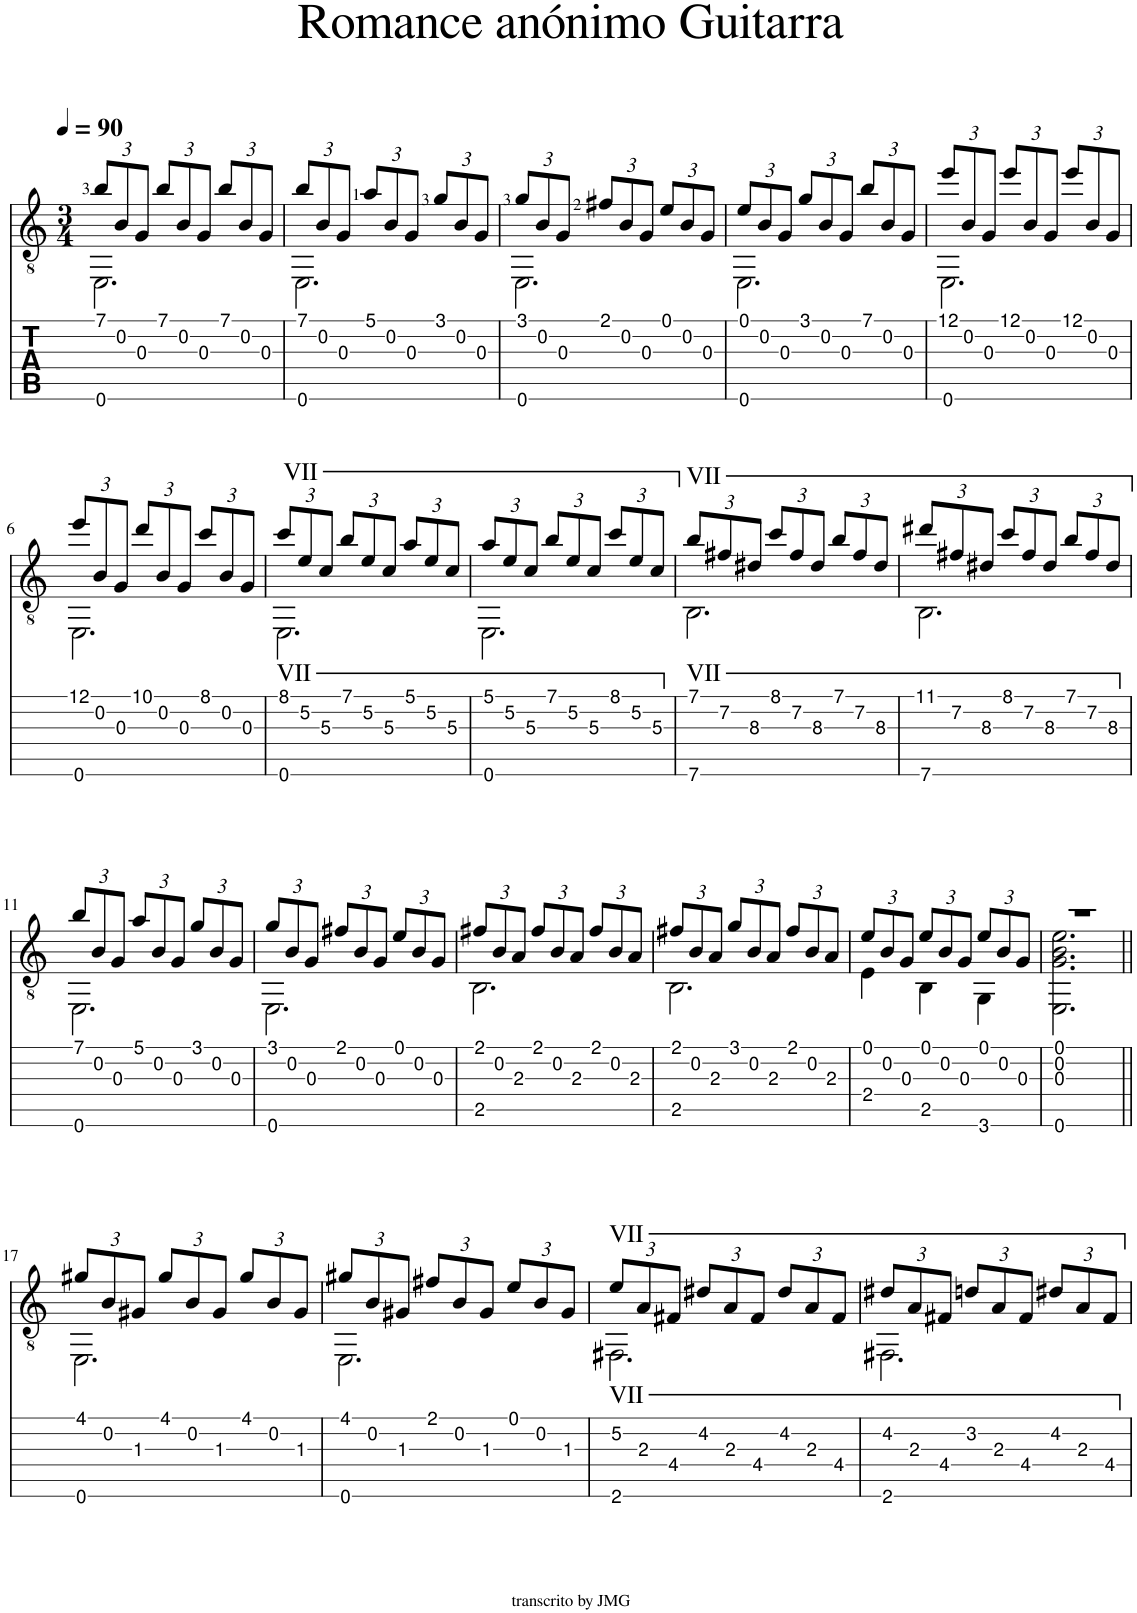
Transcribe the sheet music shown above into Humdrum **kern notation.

**kern	**kern
*part1	*part1
*staff2	*staff1
*I"Guitarra clásica	*
*I'Guit.	*
*stria6	*
*	*clefGv2
*k[]	*k[]
*M3/4	*M3/4
*MM90	*MM90
*Xbrackettup	*Xbrackettup
=1	=1
*^	*^
12bL	2.EE	12b/L	2.EE\
12B	.	12B/	.
12GJ	.	12G/J	.
12bL	.	12b/L	.
12B	.	12B/	.
12GJ	.	12G/J	.
12bL	.	12b/L	.
12B	.	12B/	.
12GJ	.	12G/J	.
=2	=2	=2	=2
12bL	2.EE	12b/L	2.EE\
12B	.	12B/	.
12GJ	.	12G/J	.
12aL	.	12a/L	.
12B	.	12B/	.
12GJ	.	12G/J	.
12gL	.	12g/L	.
12B	.	12B/	.
12GJ	.	12G/J	.
=3	=3	=3	=3
12gL	2.EE	12g/L	2.EE\
12B	.	12B/	.
12GJ	.	12G/J	.
12f#L	.	12f#X/L	.
12B	.	12B/	.
12GJ	.	12G/J	.
12eL	.	12e/L	.
12B	.	12B/	.
12GJ	.	12G/J	.
=4	=4	=4	=4
12eL	2.EE	12e/L	2.EE\
12B	.	12B/	.
12GJ	.	12G/J	.
12gL	.	12g/L	.
12B	.	12B/	.
12GJ	.	12G/J	.
12bL	.	12b/L	.
12B	.	12B/	.
12GJ	.	12G/J	.
=5	=5	=5	=5
12eeL	2.EE	12ee/L	2.EE\
12B	.	12B/	.
12GJ	.	12G/J	.
12eeL	.	12ee/L	.
12B	.	12B/	.
12GJ	.	12G/J	.
12eeL	.	12ee/L	.
12B	.	12B/	.
12GJ	.	12G/J	.
!!LO:LB:g=z	!!
=6	=6	=6	=6
12eeL	2.EE	12ee/L	2.EE\
12B	.	12B/	.
12GJ	.	12G/J	.
12ddL	.	12dd/L	.
12B	.	12B/	.
12GJ	.	12G/J	.
12ccL	.	12cc/L	.
12B	.	12B/	.
12GJ	.	12G/J	.
=7	=7	=7	=7
!	!	!LO:TX:a:t=VII	!
!LO:TX:a:t=VII	!	!	!
12ccL	2.EE	12cc/L	2.EE\
12e	.	12e/	.
12cJ	.	12c/J	.
12bL	.	12b/L	.
12e	.	12e/	.
12cJ	.	12c/J	.
12aL	.	12a/L	.
12e	.	12e/	.
12cJ	.	12c/J	.
=8	=8	=8	=8
12aL	2.EE	12a/L	2.EE\
12e	.	12e/	.
12cJ	.	12c/J	.
12bL	.	12b/L	.
12e	.	12e/	.
12cJ	.	12c/J	.
12ccL	.	12cc/L	.
12e	.	12e/	.
12cJ	.	12c/J	.
=9	=9	=9	=9
!	!	!LO:TX:a:t=VII	!
!LO:TX:a:t=VII	!	!	!
12bL	2.BB	12b/L	2.BB\
12f#	.	12f#X/	.
12d#J	.	12d#X/J	.
12ccL	.	12cc/L	.
12f#	.	12f#/	.
12d#J	.	12d#/J	.
12bL	.	12b/L	.
12f#	.	12f#/	.
12d#J	.	12d#/J	.
=10	=10	=10	=10
12dd#L	2.BB	12dd#X/L	2.BB\
12f#	.	12f#X/	.
12d#J	.	12d#X/J	.
12ccL	.	12cc/L	.
12f#	.	12f#/	.
12d#J	.	12d#/J	.
12bL	.	12b/L	.
12f#	.	12f#/	.
12d#J	.	12d#/J	.
!!LO:LB:g=z	!!
=11	=11	=11	=11
12bL	2.EE	12b/L	2.EE\
12B	.	12B/	.
12GJ	.	12G/J	.
12aL	.	12a/L	.
12B	.	12B/	.
12GJ	.	12G/J	.
12gL	.	12g/L	.
12B	.	12B/	.
12GJ	.	12G/J	.
=12	=12	=12	=12
12gL	2.EE	12g/L	2.EE\
12B	.	12B/	.
12GJ	.	12G/J	.
12f#XL	.	12f#X/L	.
12B	.	12B/	.
12GJ	.	12G/J	.
12eL	.	12e/L	.
12B	.	12B/	.
12GJ	.	12G/J	.
=13	=13	=13	=13
12f#L	2.BB	12f#X/L	2.BB\
12B	.	12B/	.
12AJ	.	12A/J	.
12f#L	.	12f#/L	.
12B	.	12B/	.
12AJ	.	12A/J	.
12f#L	.	12f#/L	.
12B	.	12B/	.
12AJ	.	12A/J	.
=14	=14	=14	=14
12f#L	2.BB	12f#X/L	2.BB\
12B	.	12B/	.
12AJ	.	12A/J	.
12gL	.	12g/L	.
12B	.	12B/	.
12AJ	.	12A/J	.
12f#L	.	12f#/L	.
12B	.	12B/	.
12AJ	.	12A/J	.
=15	=15	=15	=15
12eL	4E	12e/L	4E\
12B	.	12B/	.
12GJ	.	12G/J	.
12eL	4BB	12e/L	4BB\
12B	.	12B/	.
12GJ	.	12G/J	.
12eL	4GG	12e/L	4GG\
12B	.	12B/	.
12GJ	.	12G/J	.
=16	=16	=16	=16
2.r	2.EE 2.G 2.B 2.e	2.r	2.EE\ 2.G\ 2.B\ 2.e\
!!LO:LB:g=z	!!
=17||	=17||	=17||	=17||
12g#L	2.EE	12g#X/L	2.EE\
12B	.	12B/	.
12G#J	.	12G#X/J	.
12g#L	.	12g#/L	.
12B	.	12B/	.
12G#XJ	.	12G#/J	.
12g#L	.	12g#/L	.
12B	.	12B/	.
12G#XJ	.	12G#/J	.
=18	=18	=18	=18
12g#L	2.EE	12g#X/L	2.EE\
12B	.	12B/	.
12G#J	.	12G#X/J	.
12f#L	.	12f#X/L	.
12B	.	12B/	.
12G#XJ	.	12G#/J	.
12eL	.	12e/L	.
12B	.	12B/	.
12G#XJ	.	12G#/J	.
=19	=19	=19	=19
!	!	!LO:TX:a:t=VII	!
!LO:TX:a:t=VII	!	!	!
12eL	2.FF#	12e/L	2.FF#X\
12A	.	12A/	.
12F#J	.	12F#X/J	.
12d#L	.	12d#X/L	.
12A	.	12A/	.
12F#XJ	.	12F#/J	.
12d#L	.	12d#/L	.
12A	.	12A/	.
12F#XJ	.	12F#/J	.
=20	=20	=20	=20
12d#L	2.FF#X	12d#X/L	2.FF#X\
12A	.	12A/	.
12F#XJ	.	12F#X/J	.
12dL	.	12dn/L	.
12A	.	12A/	.
12F#J	.	12F#/J	.
12d#L	.	12d#X/L	.
12A	.	12A/	.
12F#J	.	12F#/J	.
*v	*v	*	*
*	*v	*v
=	=
*-	*-
